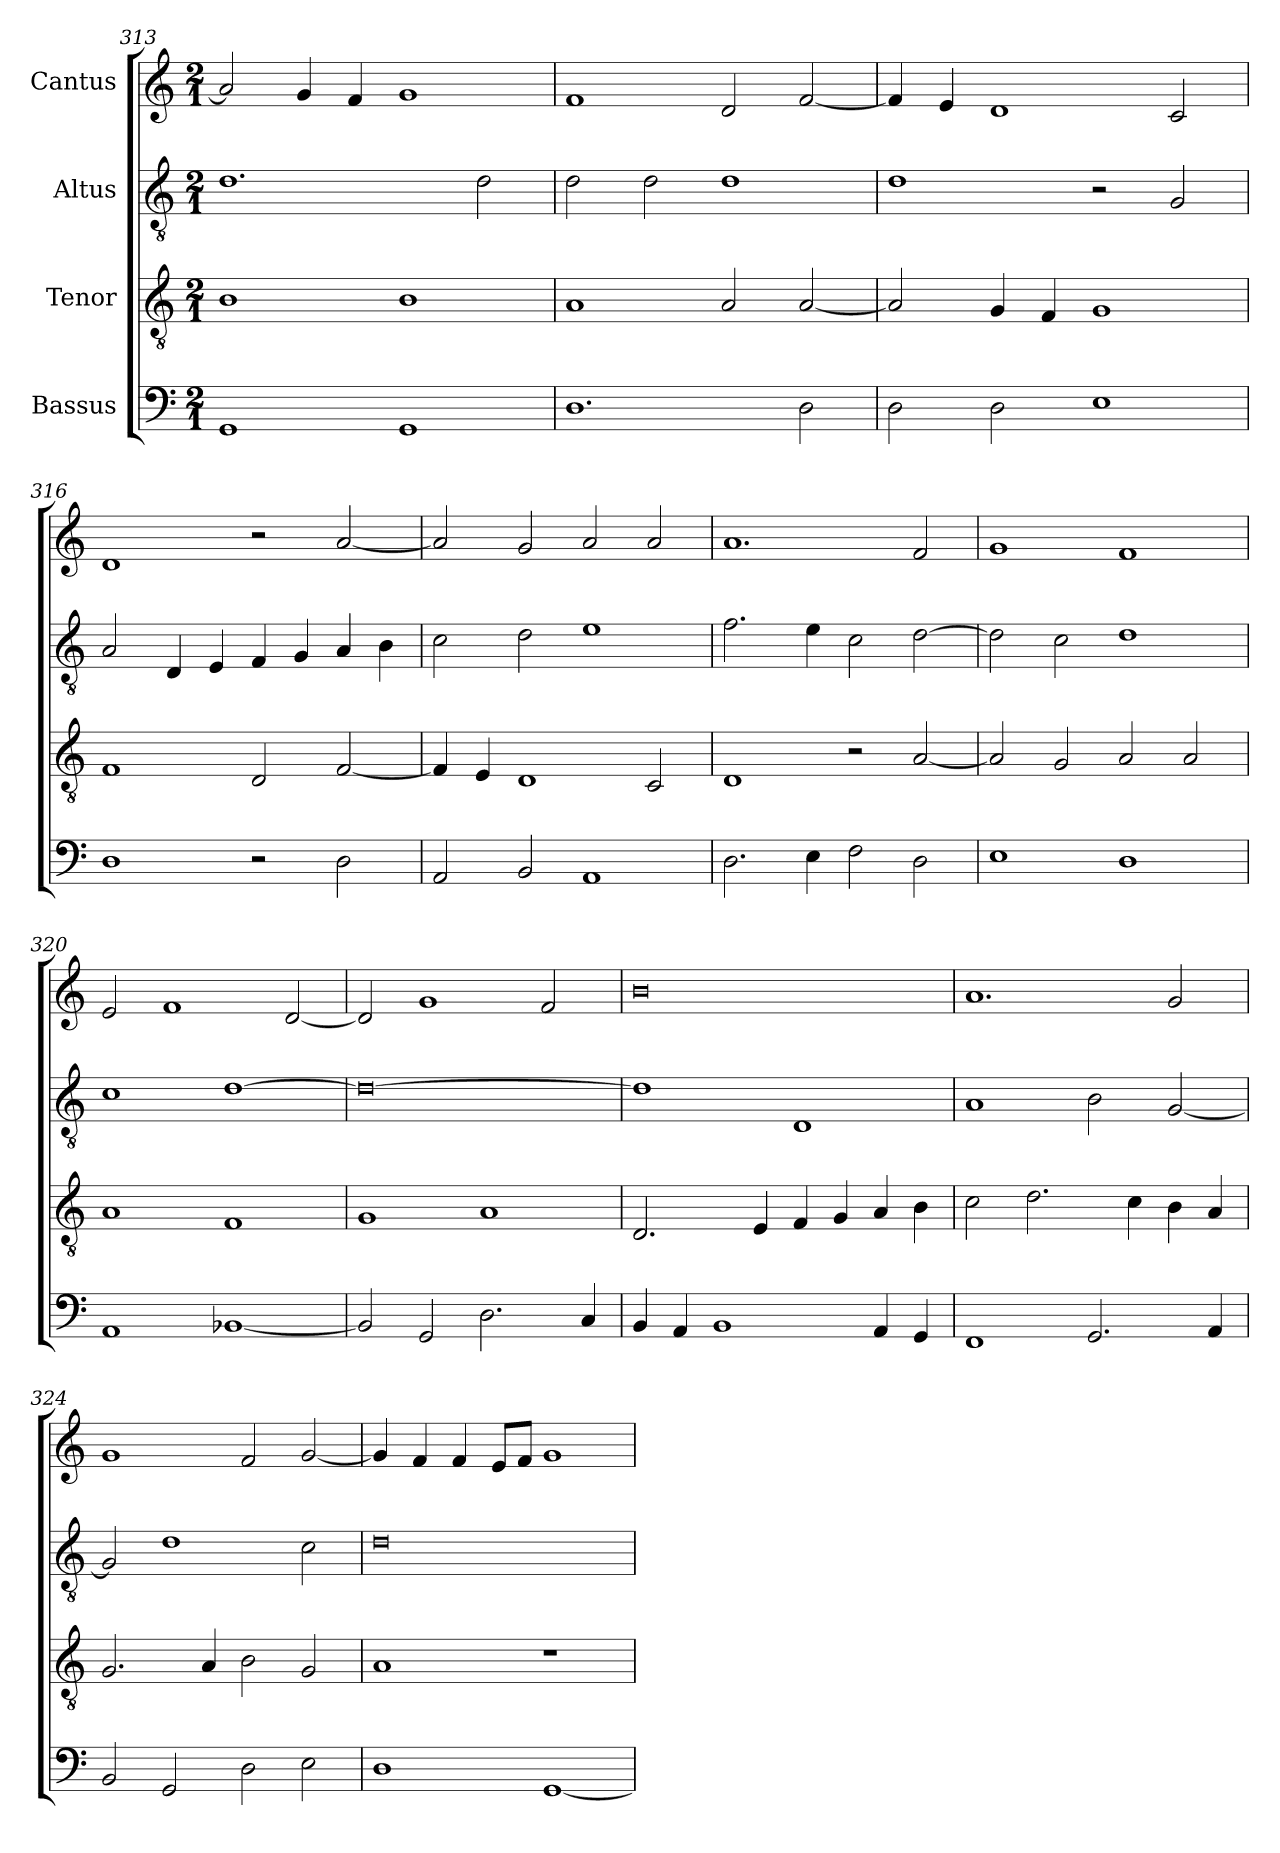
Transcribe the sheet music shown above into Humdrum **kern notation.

**kern	**kern	**kern	**kern
*part4	*part3	*part2	*part1
*staff4	*staff3	*staff2	*staff1
*I"Bassus	*I"Tenor	*I"Altus	*I"Cantus
!!LO:LB:g=z
*clefF4	*clefGv2	*clefGv2	*clefG2
*	*ITrd7c12	*ITrd7c12	*
*k[]	*k[]	*k[]	*k[]
*C:	*C:	*C:	*C:
*M2/1	*M2/1	*M2/1	*M2/1
=313	=313	=313	=313
1GGi	1BBi	1.Di	2ai/]
.	.	.	4gi/
.	.	.	4fi/
1GGi	1BBi	.	1gi
.	.	2Di\	.
=314	=314	=314	=314
1.Di	1AAi	2Di\	1fi
.	.	2Di\	.
.	2AAi/	1Di	2di/
2Di\	[<2AAi/	.	[<2fi/
=315	=315	=315	=315
2Di\	2AAi/]	1Di	4fi/]
.	.	.	4ei/
2Di\	4GGi/	.	1di
.	4FFi/	.	.
1Ei	1GGi	2r	.
.	.	2GGi/	2ci/
=316	=316	=316	=316
1Di	1FFi	2AAi/	1di
.	.	4DDi/	.
.	.	4EEi/	.
2r	2DDi/	4FFi/	2r
.	.	4GGi/	.
2Di\	[<2FFi/	4AAi/	[<2ai/
.	.	4BBi\	.
=317	=317	=317	=317
2AAi/	4FFi/]	2Ci\	2ai/]
.	4EEi/	.	.
2BBi/	1DDi	2Di\	2gi/
1AAi	.	1Ei	2ai/
.	2CCi/	.	2ai/
!!LO:LB:g=z
=318	=318	=318	=318
2.Di\	1DDi	2.Fi\	1.ai
4Ei\	.	4Ei\	.
2Fi\	2r	2Ci\	.
2Di\	[<2AAi/	[>2Di\	2fi/
=319	=319	=319	=319
1Ei	2AAi/]	2Di\]	1gi
.	2GGi/	2Ci\	.
1Di	2AAi/	1Di	1fi
.	2AAi/	.	.
=320	=320	=320	=320
1AAi	1AAi	1Ci	2ei/
.	.	.	1fi
[<1BB-Xi	1FFi	[>1Di	.
.	.	.	[<2di/
=321	=321	=321	=321
2BB-i/]	1GGi	0Di_>	2di/]
2GGi/	.	.	1gi
2.Di\	1AAi	.	.
.	.	.	2fi/
4Ci/	.	.	.
=322	=322	=322	=322
4BBi/	2.DDi/	1Di]	0bi
4AAi/	.	.	.
1BBi	.	.	.
.	4EEi/	.	.
.	4FFi/	1DDi	.
.	4GGi/	.	.
4AAi/	4AAi/	.	.
4GGi/	4BBi\	.	.
!!LO:LB:g=z
=323	=323	=323	=323
1FFi	2Ci\	1AAi	1.ai
.	2.Di\	.	.
2.GGi/	.	2BBi\	.
.	4Ci\	.	.
.	4BBi\	[<2GGi/	2gi/
4AAi/	4AAi/	.	.
=324	=324	=324	=324
2BBi/	2.GGi/	2GGi/]	1gi
2GGi/	.	1Di	.
.	4AAi/	.	.
2Di\	2BBi\	.	2fi/
2Ei\	2GGi/	2Ci\	[<2gi/
=325	=325	=325	=325
1Di	1AAi	0Di	4gi/]
.	.	.	4fi/
.	.	.	4fi/
.	.	.	8ei/L
.	.	.	8fi/J
[<1GGi	1r	.	1gi
=	=	=	=
*-	*-	*-	*-
